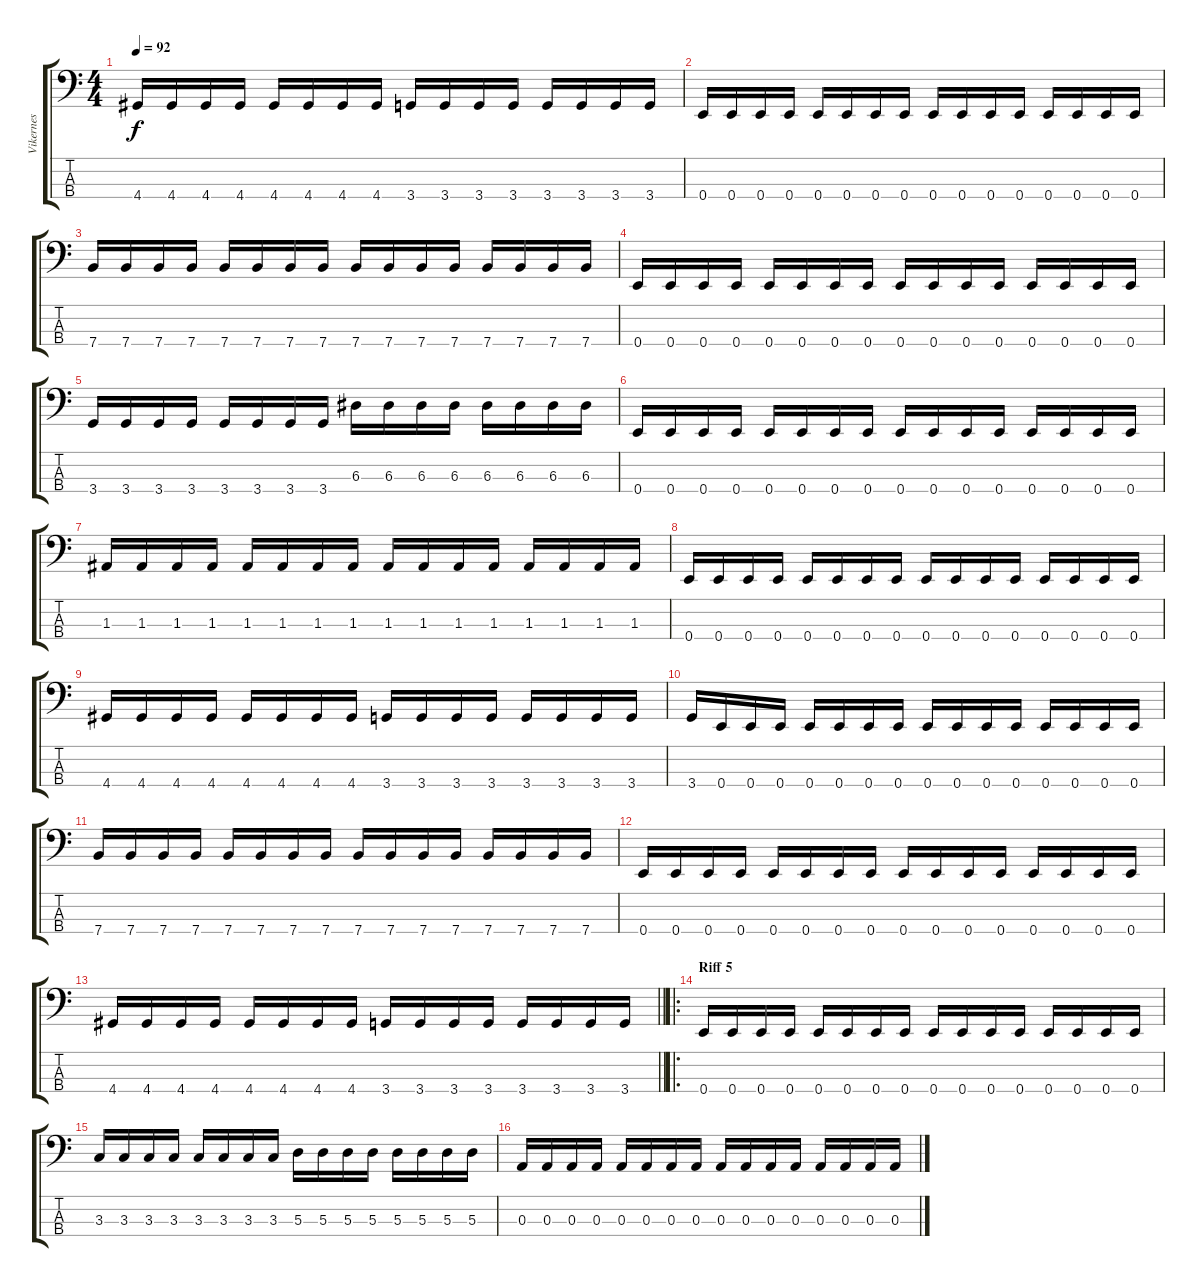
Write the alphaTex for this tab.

\track ("Vikernes" "Vikernes") {instrument electricbasspick}
\staff {score tabs}
\tuning (G2 D2 A1 E1) {hide}
\ts (4 4)
\tempo 92
\clef f4
\ks c
4.4.16{dy f} 4.4.16 4.4.16 4.4.16 4.4.16 4.4.16 4.4.16 4.4.16 3.4.16 3.4.16 3.4.16 3.4.16 3.4.16 3.4.16 3.4.16 3.4.16 |
0.4.16 0.4.16 0.4.16 0.4.16 0.4.16 0.4.16 0.4.16 0.4.16 0.4.16 0.4.16 0.4.16 0.4.16 0.4.16 0.4.16 0.4.16 0.4.16 |
7.4.16 7.4.16 7.4.16 7.4.16 7.4.16 7.4.16 7.4.16 7.4.16 7.4.16 7.4.16 7.4.16 7.4.16 7.4.16 7.4.16 7.4.16 7.4.16 |
0.4.16 0.4.16 0.4.16 0.4.16 0.4.16 0.4.16 0.4.16 0.4.16 0.4.16 0.4.16 0.4.16 0.4.16 0.4.16 0.4.16 0.4.16 0.4.16 |
3.4.16 3.4.16 3.4.16 3.4.16 3.4.16 3.4.16 3.4.16 3.4.16 6.3.16 6.3.16 6.3.16 6.3.16 6.3.16 6.3.16 6.3.16 6.3.16 |
0.4.16 0.4.16 0.4.16 0.4.16 0.4.16 0.4.16 0.4.16 0.4.16 0.4.16 0.4.16 0.4.16 0.4.16 0.4.16 0.4.16 0.4.16 0.4.16 |
1.3.16 1.3.16 1.3.16 1.3.16 1.3.16 1.3.16 1.3.16 1.3.16 1.3.16 1.3.16 1.3.16 1.3.16 1.3.16 1.3.16 1.3.16 1.3.16 |
0.4.16 0.4.16 0.4.16 0.4.16 0.4.16 0.4.16 0.4.16 0.4.16 0.4.16 0.4.16 0.4.16 0.4.16 0.4.16 0.4.16 0.4.16 0.4.16 |
4.4.16 4.4.16 4.4.16 4.4.16 4.4.16 4.4.16 4.4.16 4.4.16 3.4.16 3.4.16 3.4.16 3.4.16 3.4.16 3.4.16 3.4.16 3.4.16 |
3.4.16 0.4.16 0.4.16 0.4.16 0.4.16 0.4.16 0.4.16 0.4.16 0.4.16 0.4.16 0.4.16 0.4.16 0.4.16 0.4.16 0.4.16 0.4.16 |
7.4.16 7.4.16 7.4.16 7.4.16 7.4.16 7.4.16 7.4.16 7.4.16 7.4.16 7.4.16 7.4.16 7.4.16 7.4.16 7.4.16 7.4.16 7.4.16 |
0.4.16 0.4.16 0.4.16 0.4.16 0.4.16 0.4.16 0.4.16 0.4.16 0.4.16 0.4.16 0.4.16 0.4.16 0.4.16 0.4.16 0.4.16 0.4.16 |
\barLineRight lightlight
4.4.16 4.4.16 4.4.16 4.4.16 4.4.16 4.4.16 4.4.16 4.4.16 3.4.16 3.4.16 3.4.16 3.4.16 3.4.16 3.4.16 3.4.16 3.4.16 |
\ro
\section ("" "Riff 5")
0.4.16 0.4.16 0.4.16 0.4.16 0.4.16 0.4.16 0.4.16 0.4.16 0.4.16 0.4.16 0.4.16 0.4.16 0.4.16 0.4.16 0.4.16 0.4.16 |
3.3.16 3.3.16 3.3.16 3.3.16 3.3.16 3.3.16 3.3.16 3.3.16 5.3.16 5.3.16 5.3.16 5.3.16 5.3.16 5.3.16 5.3.16 5.3.16 |
0.3.16 0.3.16 0.3.16 0.3.16 0.3.16 0.3.16 0.3.16 0.3.16 0.3.16 0.3.16 0.3.16 0.3.16 0.3.16 0.3.16 0.3.16 0.3.16
